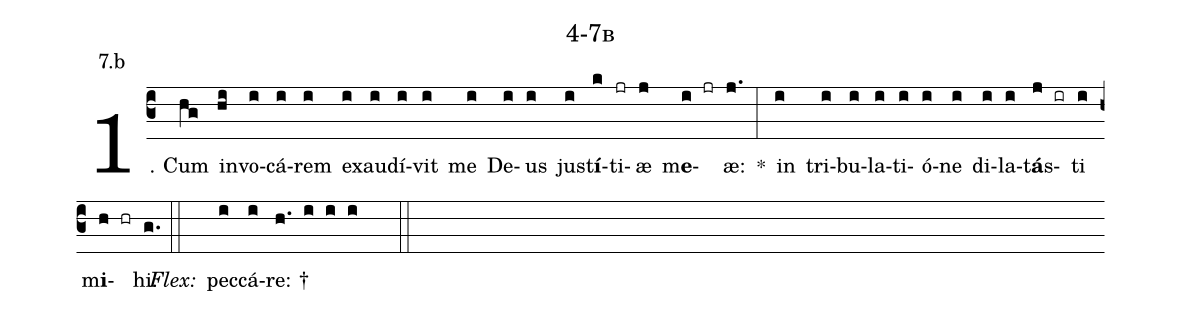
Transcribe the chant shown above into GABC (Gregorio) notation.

name: 4-7b;
annotation: 7.b;
%%
(c3)1. Cum(hg) in(hi)vo(i)cá(i)rem(i) ex(i)au(i)dí(i)vit(i) me(i) De(i)us(i) jus(i)t<b>í</b>(k)ti(jr)æ(j) m<b>e</b>(i jr)æ:(j.) *(:) in(i) tri(i)bu(i)la(i)ti(i)ó(i)ne(i) di(i)la(i)t<b>á</b>s(j ir)ti(i) m<b>i</b>(h hr)hi.(g.) (::)
<i>Flex:</i>()  pec(i)cá(i)re: †(h. i i i  ::)
